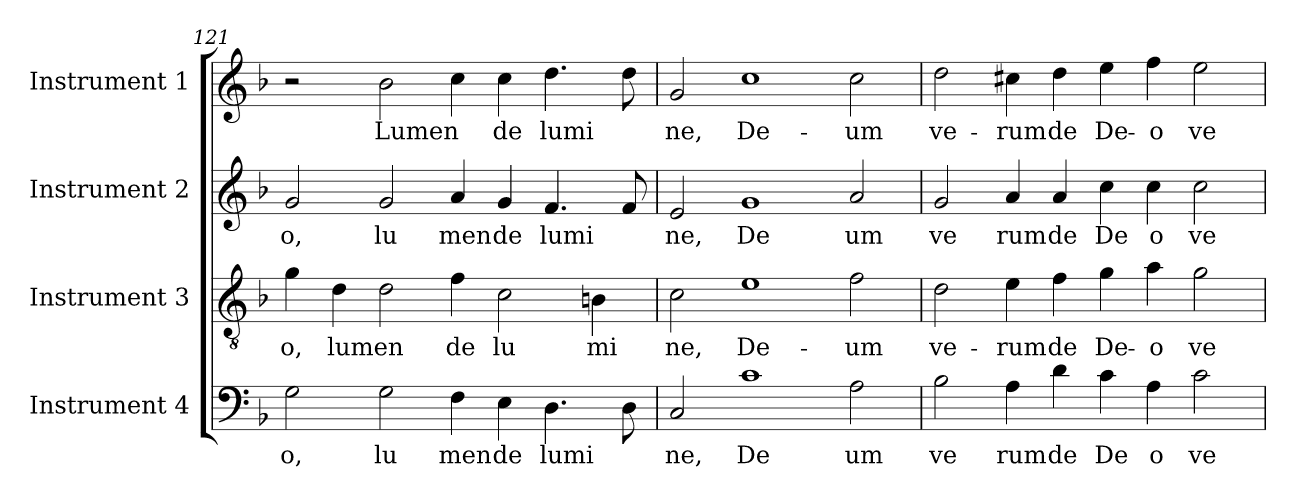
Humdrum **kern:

**kern	**text	**kern	**text	**kern	**text	**kern	**text
*part4	*part4	*part3	*part3	*part2	*part2	*part1	*part1
*staff4	*staff4	*staff3	*staff3	*staff2	*staff2	*staff1	*staff1
*I"Instrument 4	*	*I"Instrument 3	*	*I"Instrument 2	*	*I"Instrument 1	*
*clefF4	*	*clefGv2	*	*clefG2	*	*clefG2	*
*k[b-]	*	*k[b-]	*	*k[b-]	*	*k[b-]	*
*F:	*	*F:	*	*F:	*	*F:	*
=121	=121	=121	=121	=121	=121	=121	=121
!	!LO:LY:b:cj	!	!LO:LY:b:cj	!	!LO:LY:b:cj	!	!
2G\	o,	4g\	o,	2g/	o,	2r	.
!	!	!	!LO:LY:b:cj	!	!	!	!
.	.	4d\	lumen	.	.	.	.
!	!LO:LY:b:cj	!	!LO:LY:b:cj	!	!LO:LY:b:cj	!	!LO:LY:b:cj
2G\	lu	2d\	.	2g/	lu	2b-\	Lumen
!	!LO:LY:b:cj	!	!LO:LY:b:cj	!	!LO:LY:b:cj	!	!LO:LY:b:cj
4F\	men	4f\	de	4a/	men	4cc\	.
!	!LO:LY:b:cj	!	!LO:LY:b:cj	!	!LO:LY:b:cj	!	!LO:LY:b:cj
4E\	de	2c\	lu	4g/	de	4cc\	de
!	!LO:LY:b:cj	!	!	!	!LO:LY:b:cj	!	!LO:LY:b:cj
4.D\	lumi	.	.	4.f/	lumi	4.dd\	lumi
!	!	!	!LO:LY:b:cj	!	!	!	!
.	.	4Bn\	mi	.	.	.	.
!	!LO:LY:b:cj	!	!	!	!LO:LY:b:cj	!	!LO:LY:b:cj
8D\	.	.	.	8f/	.	8dd\	.
!!LO:PB:g=z
=122	=122	=122	=122	=122	=122	=122	=122
!	!LO:LY:b:cj	!	!LO:LY:b:cj	!	!LO:LY:b:cj	!	!LO:LY:b:cj
2C/	ne,	2c\	ne,	2e/	ne,	2g/	ne,
!	!LO:LY:b:cj	!	!LO:LY:b:cj	!	!LO:LY:b:cj	!	!LO:LY:b:cj
1c	De	1e	De-	1g	De	1cc	De-
!	!LO:LY:b:cj	!	!LO:LY:b:cj	!	!LO:LY:b:cj	!	!LO:LY:b:cj
2A\	um	2f\	-um	2a/	um	2cc\	-um
=123	=123	=123	=123	=123	=123	=123	=123
!	!LO:LY:b:cj	!	!LO:LY:b:cj	!	!LO:LY:b:cj	!	!LO:LY:b:cj
2B-\	ve	2d\	ve-	2g/	ve	2dd\	ve-
!	!LO:LY:b:cj	!	!LO:LY:b:cj	!	!LO:LY:b:cj	!	!LO:LY:b:cj
4A\	rum	4e\	-rum	4a/	rum	4cc#X\	-rum
!	!LO:LY:b:cj	!	!LO:LY:b:cj	!	!LO:LY:b:cj	!	!LO:LY:b:cj
4d\	de	4f\	de	4a/	de	4dd\	de
!	!LO:LY:b:cj	!	!LO:LY:b:cj	!	!LO:LY:b:cj	!	!LO:LY:b:cj
4c\	De	4g\	De-	4cc\	De	4ee\	De-
!	!LO:LY:b:cj	!	!LO:LY:b:cj	!	!LO:LY:b:cj	!	!LO:LY:b:cj
4A\	o	4a\	-o	4cc\	o	4ff\	-o
!	!LO:LY:b:cj	!	!LO:LY:b:cj	!	!LO:LY:b:cj	!	!LO:LY:b:cj
2c\	ve	2g\	ve-	2cc\	ve	2ee\	ve-
=	=	=	=	=	=	=	=
*-	*-	*-	*-	*-	*-	*-	*-
